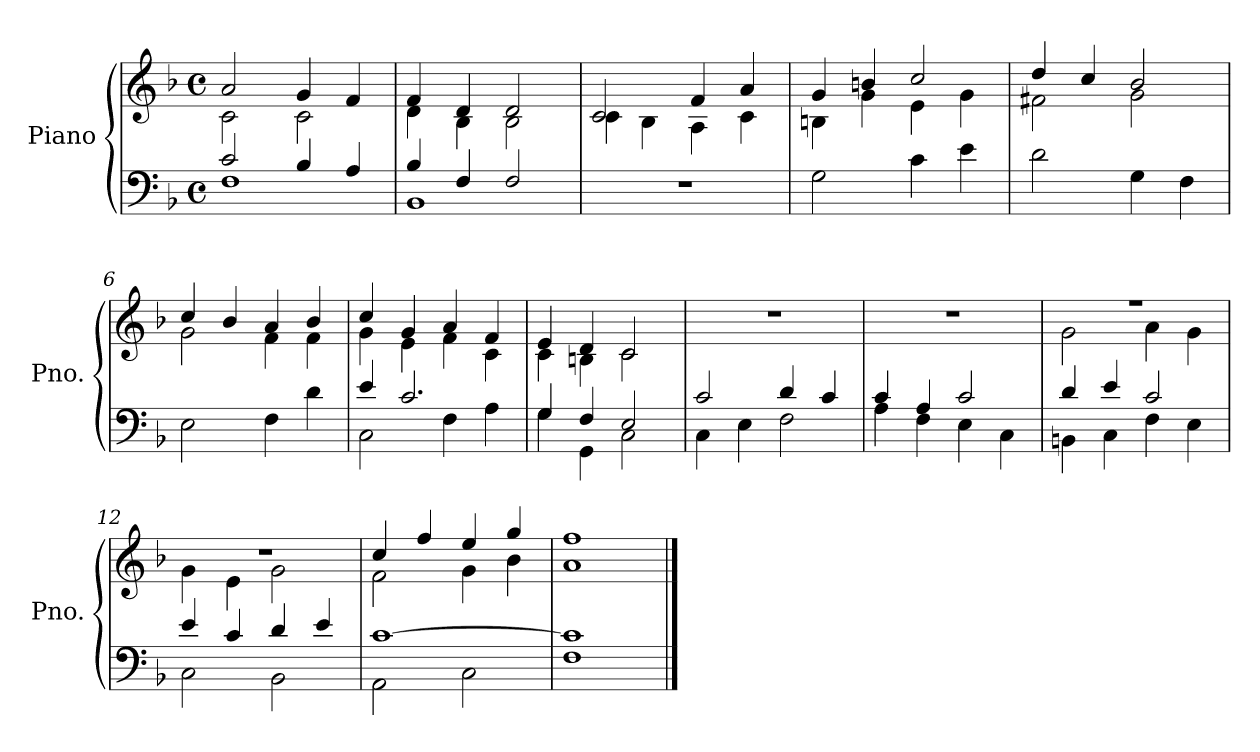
**kern	**kern
*part1	*part1
*staff2	*staff1
*I"Piano	*
*I'Pno.	*
*clefF4	*clefG2
*k[b-]	*k[b-]
*M4/4	*M4/4
*met(c)	*met(c)
=1	=1
*^	*^
2c/	1F	2a/	2c\
4B-/	.	4g/	2c\
4A/	.	4f/	.
=2	=2	=2	=2
4B-/	1BB-	4f/	4d\
4F/	.	4d/	4B-\
2F/	.	2d/	2B-\
*v	*v	*	*
=3	=3	=3
1r	2c/	4c\
.	.	4B-\
.	4f/	4A\
.	4a/	4c\
=4	=4	=4
2G\	4g/	4Bn\
.	4bn/	4g\
4c\	2cc/	4e\
4e\	.	4g\
=5	=5	=5
2d\	4dd/	2f#X\
.	4cc/	.
4G\	2b-/	2g\
4F\	.	.
=6	=6	=6
2E\	4cc/	2g\
.	4b-/	.
4F\	4a/	4f\
4d\	4b-/	4f\
=7	=7	=7
*^	*	*
4e/	2C\	4cc/	4g\
2.c/	.	4g/	4e\
.	4F\	4a/	4f\
.	4A\	4f/	4c\
=8	=8	=8	=8
4G/	4G\	4e/	4c\
4F/	4GG\	4d/	4Bn\
2E/	2C\	2c/	2c\
*	*	*v	*v
!!LO:LB:g=z
=9	=9	=9
2c/	4C\	1r
.	4E\	.
4d/	2F\	.
4c/	.	.
=10	=10	=10
4c/	4A\	1r
4A/	4F\	.
2c/	4E\	.
.	4C\	.
=11	=11	=11
*	*	*^
4d/	4BBn\	1r	2g\
4e/	4C\	.	.
2c/	4F\	.	4a\
.	4E\	.	4g\
=12	=12	=12	=12
4e/	2C\	1r	4g\
4c/	.	.	4e\
4d/	2BB-\	.	2g\
4e/	.	.	.
=13	=13	=13	=13
[1c	2AA\	4cc/	2f\
.	.	4ff/	.
.	2C\	4ee/	4g\
.	.	4gg/	4b-\
=14	=14	=14	=14
1c]	1F	1ff	1a
*v	*v	*	*
*	*v	*v
==	==
*-	*-
